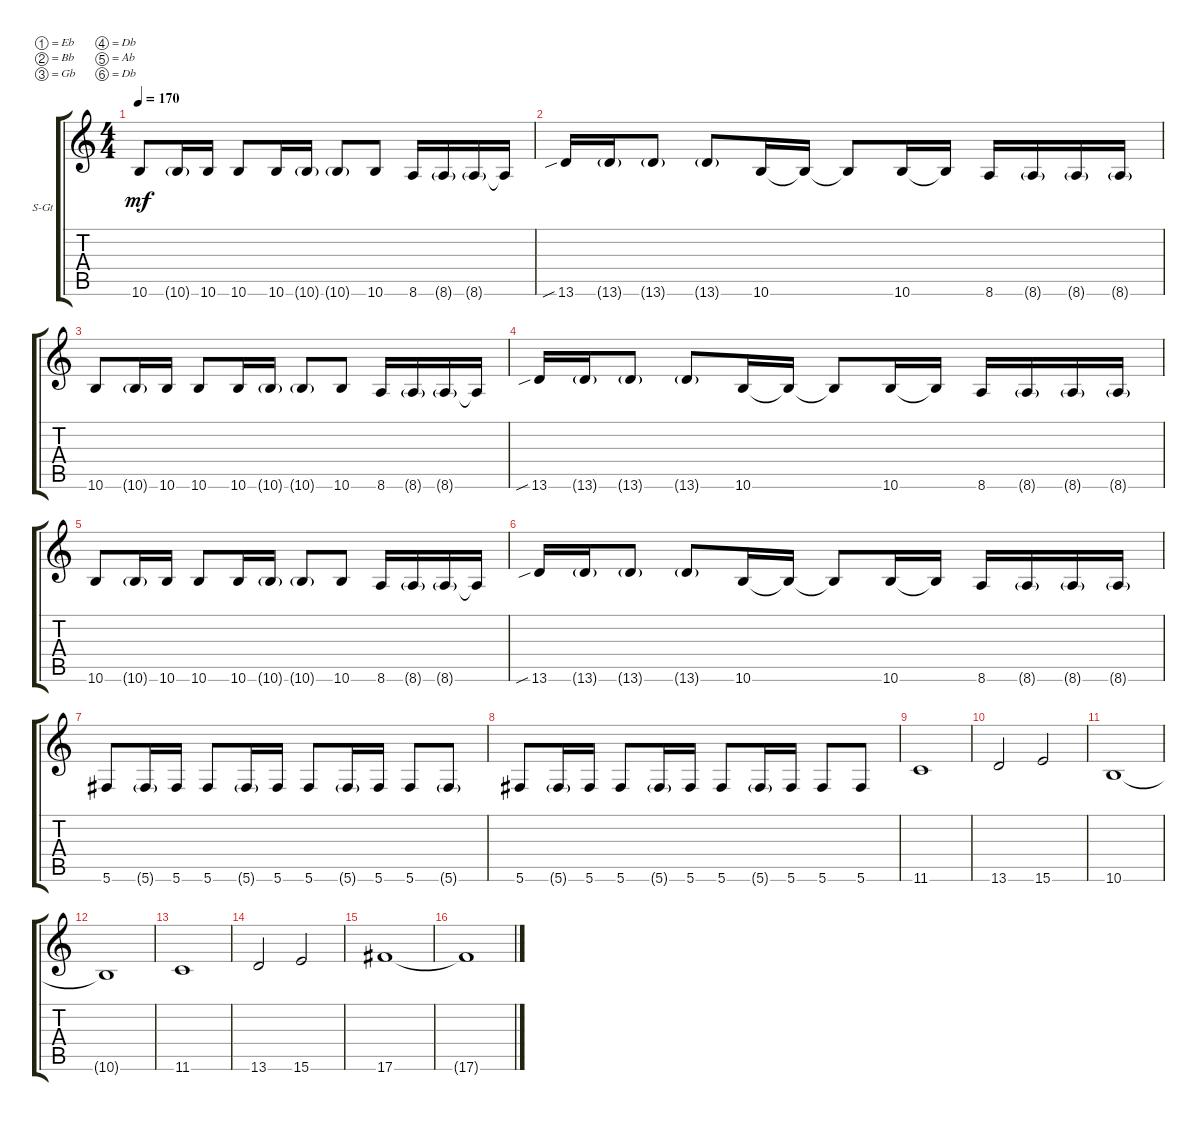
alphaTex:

\defaultSystemsLayout 4
\bracketExtendMode groupsimilarinstruments
\firstSystemTrackNameOrientation horizontal
\otherSystemsTrackNameOrientation horizontal
\track ("Steel Guitar" "S-Gt") {instrument acousticguitarsteel}
\staff {score tabs}
\tuning (Eb4 Bb3 Gb3 Db3 Ab2 Db2)
\ts (4 4)
\tempo 170
\clef g2
\ks c
10.6.8{dy mf} 10.6{g}.16 10.6.16 10.6.8 10.6.16 10.6{g}.16 10.6{g}.8 10.6.8 8.6.16 8.6{g}.16 8.6{g}.16 8.6{t}.16 |
13.6{sib}.16 13.6{g}.16 13.6{g}.8 13.6{g}.8 10.6.16 10.6{t}.16 10.6{t}.8 10.6.16 10.6{t}.16 8.6.16 8.6{g}.16 8.6{g}.16 8.6{g}.16 |
10.6.8 10.6{g}.16 10.6.16 10.6.8 10.6.16 10.6{g}.16 10.6{g}.8 10.6.8 8.6.16 8.6{g}.16 8.6{g}.16 8.6{t}.16 |
13.6{sib}.16 13.6{g}.16 13.6{g}.8 13.6{g}.8 10.6.16 10.6{t}.16 10.6{t}.8 10.6.16 10.6{t}.16 8.6.16 8.6{g}.16 8.6{g}.16 8.6{g}.16 |
10.6.8 10.6{g}.16 10.6.16 10.6.8 10.6.16 10.6{g}.16 10.6{g}.8 10.6.8 8.6.16 8.6{g}.16 8.6{g}.16 8.6{t}.16 |
13.6{sib}.16 13.6{g}.16 13.6{g}.8 13.6{g}.8 10.6.16 10.6{t}.16 10.6{t}.8 10.6.16 10.6{t}.16 8.6.16 8.6{g}.16 8.6{g}.16 8.6{g}.16 |
5.6.8 5.6{g}.16 5.6.16 5.6.8 5.6{g}.16 5.6.16 5.6.8 5.6{g}.16 5.6.16 5.6.8 5.6{g}.8 |
5.6.8 5.6{g}.16 5.6.16 5.6.8 5.6{g}.16 5.6.16 5.6.8 5.6{g}.16 5.6.16 5.6.8 5.6.8 |
11.6.1 |
13.6.2 15.6.2 |
10.6.1 |
10.6{t}.1 |
11.6.1 |
13.6.2 15.6.2 |
17.6.1 |
17.6{t}.1
